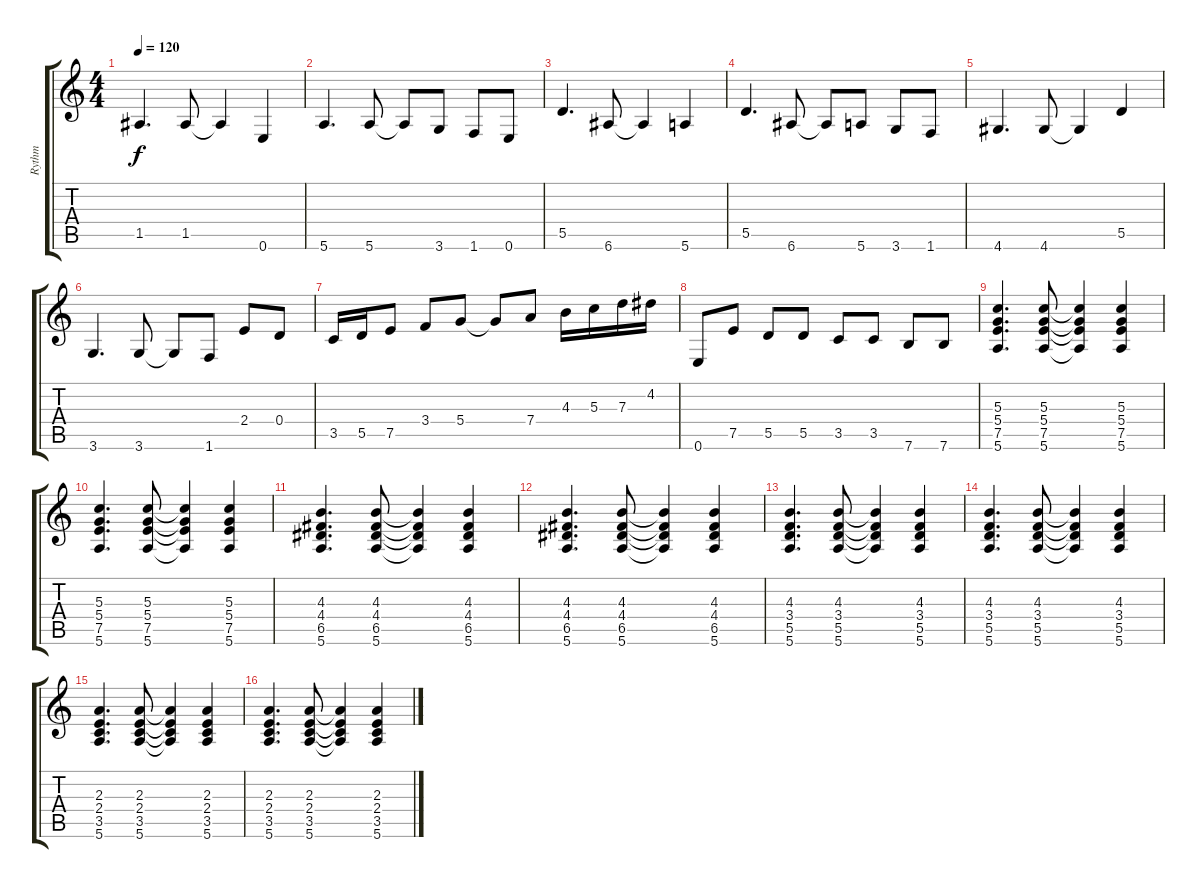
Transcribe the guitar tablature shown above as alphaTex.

\track ("Rythm" "Rythm") {instrument acousticguitarsteel}
\staff {score tabs}
\tuning (E4 B3 G3 D3 A2 E2) {hide}
\ts (4 4)
\tempo 120
\clef g2
\ks c
1.5.4{d dy f} 1.5.8 1.5{t}.4 0.6.4 |
5.6.4{d} 5.6.8 5.6{t}.8 3.6.8 1.6.8 0.6.8 |
5.5.4{d} 6.6.8 6.6{t}.4 5.6.4 |
5.5.4{d} 6.6.8 6.6{t}.8 5.6.8 3.6.8 1.6.8 |
4.6.4{d} 4.6.8 4.6{t}.4 5.5.4 |
3.6.4{d} 3.6.8 3.6{t}.8 1.6.8 2.4.8 0.4.8 |
3.5.16 5.5.16 7.5.8 3.4.8 5.4.8 5.4{t}.8 7.4.8 4.3.16 5.3.16 7.3.16 4.2.16 |
0.6.8 7.5.8 5.5.8 5.5.8 3.5.8 3.5.8 7.6.8 7.6.8 |
(5.3 5.4 7.5 5.6).4{d} (5.3 5.4 7.5 5.6).8 (5.3{t} 5.4{t} 7.5{t} 5.6{t}).4 (5.3 5.4 7.5 5.6).4 |
(5.3 5.4 7.5 5.6).4{d} (5.3 5.4 7.5 5.6).8 (5.3{t} 5.4{t} 7.5{t} 5.6{t}).4 (5.3 5.4 7.5 5.6).4 |
(4.3 4.4 6.5 5.6).4{d} (4.3 4.4 6.5 5.6).8 (4.3{t} 4.4{t} 6.5{t} 5.6{t}).4 (4.3 4.4 6.5 5.6).4 |
(4.3 4.4 6.5 5.6).4{d} (4.3 4.4 6.5 5.6).8 (4.3{t} 4.4{t} 6.5{t} 5.6{t}).4 (4.3 4.4 6.5 5.6).4 |
(4.3 3.4 5.5 5.6).4{d} (4.3 3.4 5.5 5.6).8 (4.3{t} 3.4{t} 5.5{t} 5.6{t}).4 (4.3 3.4 5.5 5.6).4 |
(4.3 3.4 5.5 5.6).4{d} (4.3 3.4 5.5 5.6).8 (4.3{t} 3.4{t} 5.5{t} 5.6{t}).4 (4.3 3.4 5.5 5.6).4 |
(2.3 2.4 3.5 5.6).4{d} (2.3 2.4 3.5 5.6).8 (2.3{t} 2.4{t} 3.5{t} 5.6{t}).4 (2.3 2.4 3.5 5.6).4 |
(2.3 2.4 3.5 5.6).4{d} (2.3 2.4 3.5 5.6).8 (2.3{t} 2.4{t} 3.5{t} 5.6{t}).4 (2.3 2.4 3.5 5.6).4
